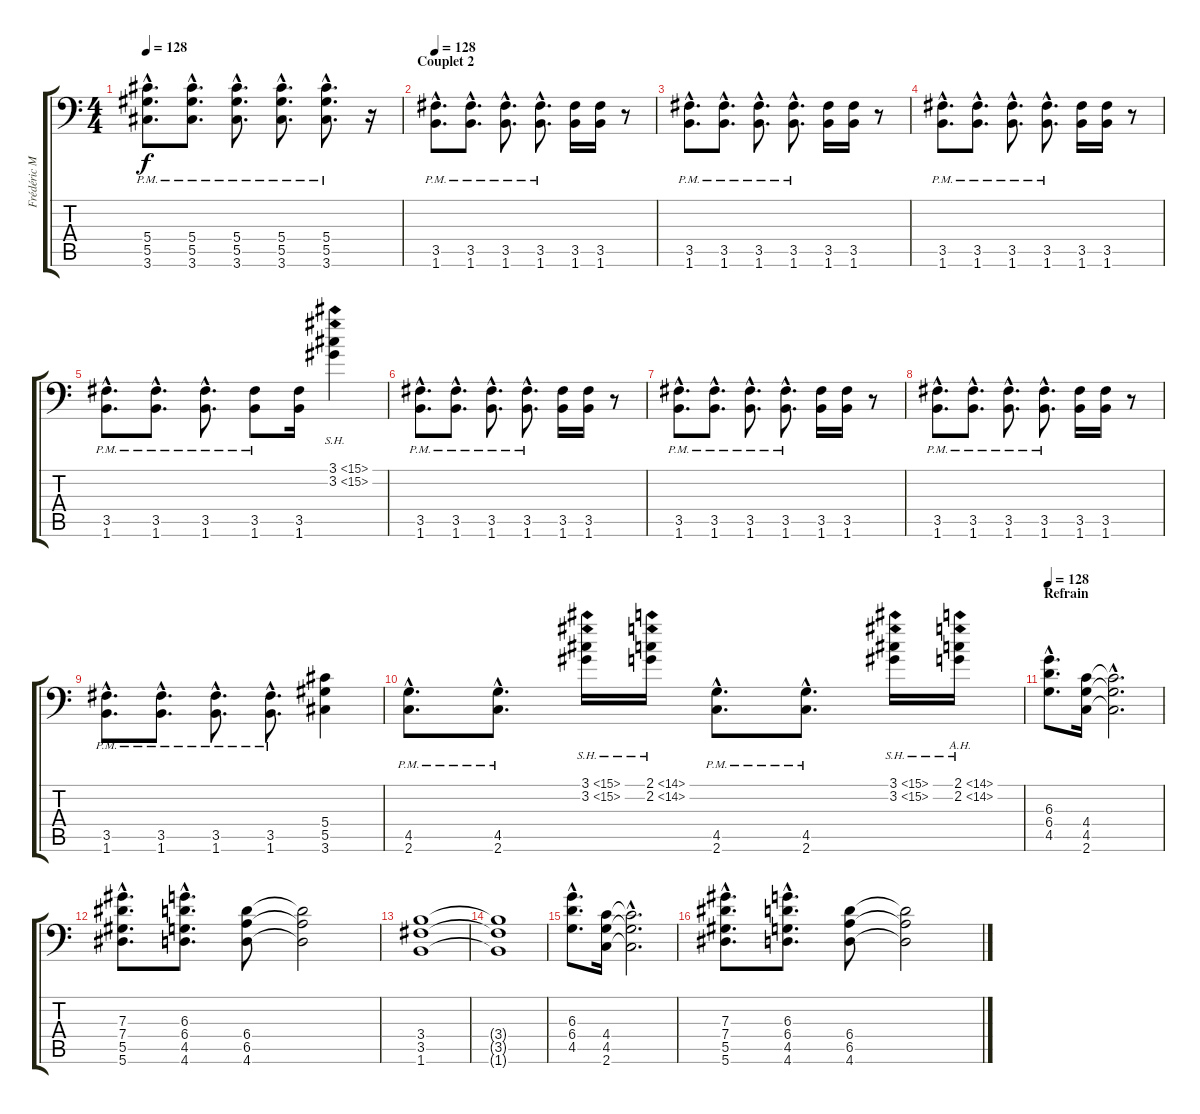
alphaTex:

\track ("Frédéric MARIOLLE - Guitare" "Frédéric M") {instrument distortionguitar}
\staff {score tabs}
\tuning (Bb3 F3 Db3 Ab2 Eb2 Bb1) {hide}
\ts (4 4)
\tempo 128
\clef f4
\ks c
(5.4{hac pm} 5.5{hac pm} 3.6{hac pm}).8{d dy f} (5.4{hac pm} 5.5{hac pm} 3.6{hac pm}).8{d} (5.4{hac pm} 5.5{hac pm} 3.6{hac pm}).8{d} (5.4{hac pm} 5.5{hac pm} 3.6{hac pm}).8{d} (5.4{hac pm} 5.5{hac pm} 3.6{hac pm}).8{d} r.16 |
\section ("" "Couplet 2")
\tempo 128
(3.5{hac pm} 1.6{hac pm}).8{d volume 16 balance 16 instrument distortionguitar} (3.5{hac pm} 1.6{hac pm}).8{d} (3.5{hac pm} 1.6{hac pm}).8{d} (3.5{hac pm} 1.6{hac pm}).8{d} (3.5 1.6).16 (3.5 1.6).16 r.8 |
(3.5{hac pm} 1.6{hac pm}).8{d} (3.5{hac pm} 1.6{hac pm}).8{d} (3.5{hac pm} 1.6{hac pm}).8{d} (3.5{hac pm} 1.6{hac pm}).8{d} (3.5 1.6).16 (3.5 1.6).16 r.8 |
(3.5{hac pm} 1.6{hac pm}).8{d} (3.5{hac pm} 1.6{hac pm}).8{d} (3.5{hac pm} 1.6{hac pm}).8{d} (3.5{hac pm} 1.6{hac pm}).8{d} (3.5 1.6).16 (3.5 1.6).16 r.8 |
(3.5{hac pm} 1.6{hac pm}).8{d} (3.5{hac pm} 1.6{hac pm}).8{d} (3.5{hac pm} 1.6{hac pm}).8{d} (3.5{pm} 1.6{pm}).8 (3.5 1.6).16 (3.1{sh 12} 3.2{sh 12}).4 |
(3.5{hac pm} 1.6{hac pm}).8{d} (3.5{hac pm} 1.6{hac pm}).8{d} (3.5{hac pm} 1.6{hac pm}).8{d} (3.5{hac pm} 1.6{hac pm}).8{d} (3.5 1.6).16 (3.5 1.6).16 r.8 |
(3.5{hac pm} 1.6{hac pm}).8{d} (3.5{hac pm} 1.6{hac pm}).8{d} (3.5{hac pm} 1.6{hac pm}).8{d} (3.5{hac pm} 1.6{hac pm}).8{d} (3.5 1.6).16 (3.5 1.6).16 r.8 |
(3.5{hac pm} 1.6{hac pm}).8{d} (3.5{hac pm} 1.6{hac pm}).8{d} (3.5{hac pm} 1.6{hac pm}).8{d} (3.5{hac pm} 1.6{hac pm}).8{d} (3.5 1.6).16 (3.5 1.6).16 r.8 |
(3.5{hac pm} 1.6{hac pm}).8{d} (3.5{hac pm} 1.6{hac pm}).8{d} (3.5{hac pm} 1.6{hac pm}).8{d} (3.5{hac pm} 1.6{hac pm}).8{d} (5.4 5.5 3.6).4 |
(4.5{hac pm} 2.6{hac pm}).8{d} (4.5{hac pm} 2.6{hac pm}).8{d} (3.1{sh 12} 3.2{sh 12}).16 (2.1{sh 12} 2.2{sh 12}).16 (4.5{hac pm} 2.6{hac pm}).8{d} (4.5{hac pm} 2.6{hac pm}).8{d} (3.1{sh 12} 3.2{sh 12}).16 (2.1{sh 12} 2.2{ah 12}).16 |
\section ("" "Refrain")
\tempo 128
(6.3{hac} 6.4{hac} 4.5{hac}).8{d volume 16 balance 16 instrument distortionguitar} (4.4 4.5 2.6).16 (4.4{hac t} 4.5{hac t} 2.6{hac t}).2{d} |
(7.3{hac} 7.4{hac} 5.5{hac} 5.6{hac}).8{d} (6.3{hac} 6.4{hac} 4.5{hac} 4.6{hac}).8{d} (6.4 6.5 4.6).8 (6.4{t} 6.5{t} 4.6{t}).2 |
(3.4 3.5 1.6).1 |
(3.4{t} 3.5{t} 1.6{t}).1 |
(6.3{hac} 6.4{hac} 4.5{hac}).8{d} (4.4 4.5 2.6).16 (4.4{hac t} 4.5{hac t} 2.6{hac t}).2{d} |
(7.3{hac} 7.4{hac} 5.5{hac} 5.6{hac}).8{d} (6.3{hac} 6.4{hac} 4.5{hac} 4.6{hac}).8{d} (6.4 6.5 4.6).8 (6.4{t} 6.5{t} 4.6{t}).2
